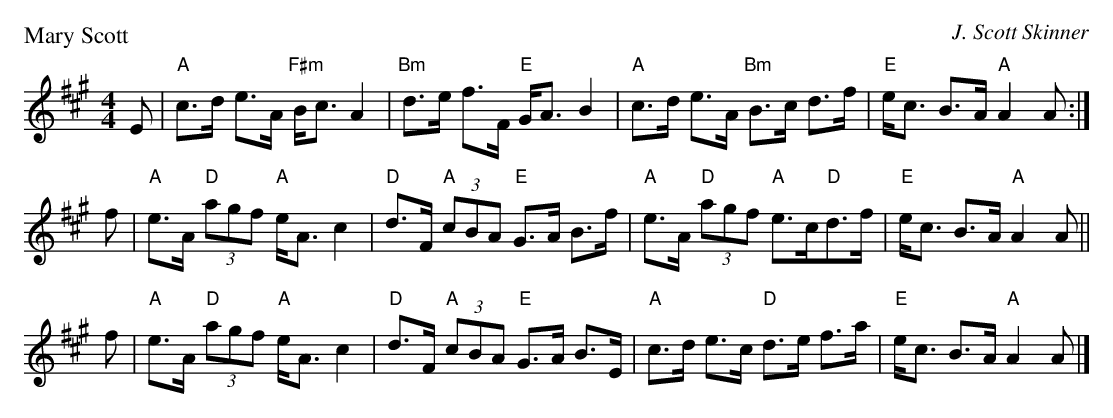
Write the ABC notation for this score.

X:1
P: Mary Scott
C: J. Scott Skinner
M: 4/4
L: 1/8
K: A
E |\
"A"c>d e>A "F#m"B<c A2 | "Bm"d>e f>F "E"G<A B2 |\
"A"c>d e>A "Bm"B>c d>f | "E"e<c B>A "A"A2 A :|
f |\
"A"e>A "D"(3agf "A"e<A c2 | "D"d>F "A"(3cBA "E"G>A B>f |\
"A"e>A "D"(3agf "A"e>c"D"d>f | "E"e<c B>A "A"A2 A ||
f |\
"A"e>A "D"(3agf "A"e<A c2 | "D"d>F "A"(3cBA "E"G>A B>E |\
"A"c>d e>c "D"d>e f>a | "E"e<c B>A "A"A2 A |]
